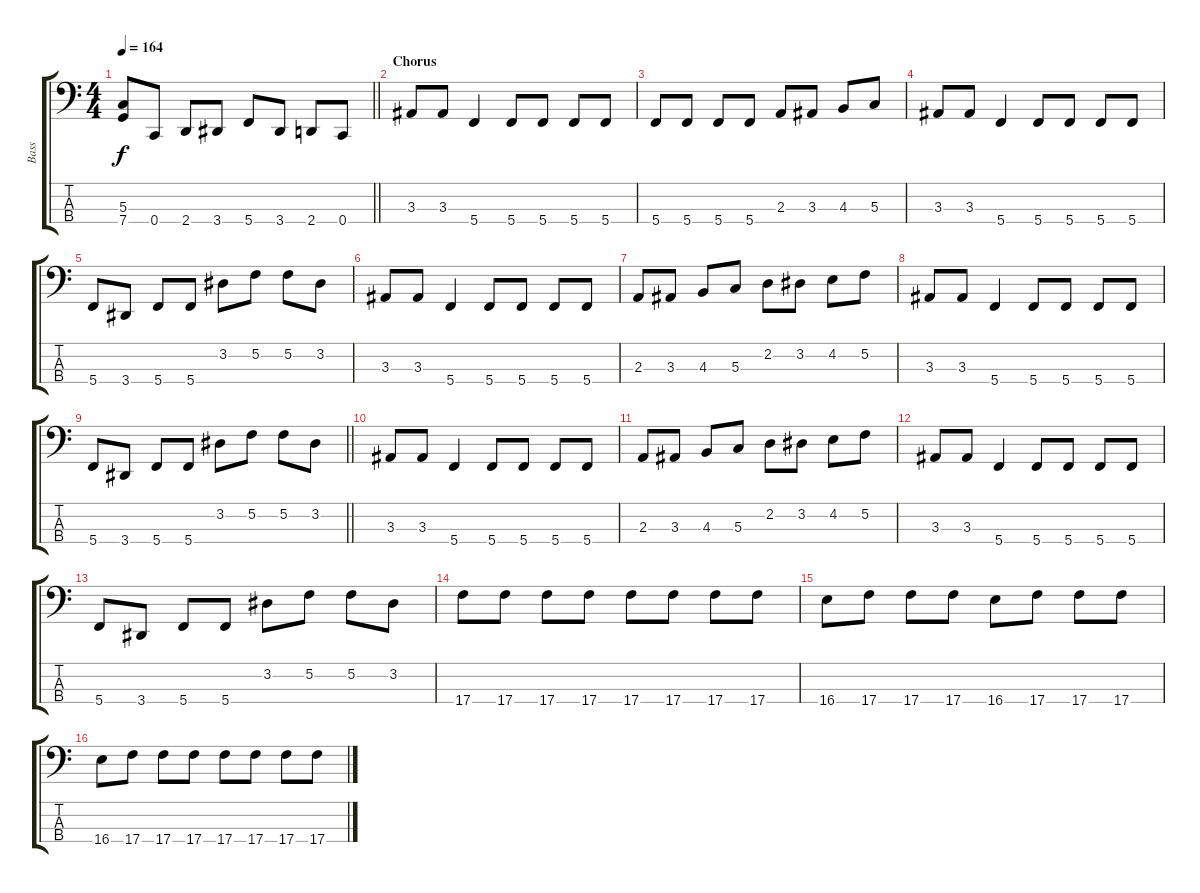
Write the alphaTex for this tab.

\track ("Bass" "Bass") {instrument electricbasspick}
\staff {score tabs}
\tuning (F2 C2 G1 C1) {hide}
\ts (4 4)
\tempo 164
\clef f4
\barLineRight lightlight
\ks c
(5.3 7.4{t}).8{dy f} 0.4.8 2.4.8 3.4.8 5.4.8 3.4.8 2.4.8 0.4.8 |
\section ("" "Chorus")
3.3.8 3.3.8 5.4.4 5.4.8 5.4.8 5.4.8 5.4.8 |
5.4.8 5.4.8 5.4.8 5.4.8 2.3.8 3.3.8 4.3.8 5.3.8 |
3.3.8 3.3.8 5.4.4 5.4.8 5.4.8 5.4.8 5.4.8 |
5.4.8 3.4.8 5.4.8 5.4.8 3.2.8 5.2.8 5.2.8 3.2.8 |
3.3.8 3.3.8 5.4.4 5.4.8 5.4.8 5.4.8 5.4.8 |
2.3.8 3.3.8 4.3.8 5.3.8 2.2.8 3.2.8 4.2.8 5.2.8 |
3.3.8 3.3.8 5.4.4 5.4.8 5.4.8 5.4.8 5.4.8 |
\barLineRight lightlight
5.4.8 3.4.8 5.4.8 5.4.8 3.2.8 5.2.8 5.2.8 3.2.8 |
3.3.8 3.3.8 5.4.4 5.4.8 5.4.8 5.4.8 5.4.8 |
2.3.8 3.3.8 4.3.8 5.3.8 2.2.8 3.2.8 4.2.8 5.2.8 |
3.3.8 3.3.8 5.4.4 5.4.8 5.4.8 5.4.8 5.4.8 |
5.4.8 3.4.8 5.4.8 5.4.8 3.2.8 5.2.8 5.2.8 3.2.8 |
17.4.8 17.4.8 17.4.8 17.4.8 17.4.8 17.4.8 17.4.8 17.4.8 |
16.4.8 17.4.8 17.4.8 17.4.8 16.4.8 17.4.8 17.4.8 17.4.8 |
16.4.8 17.4.8 17.4.8 17.4.8 17.4.8 17.4.8 17.4.8 17.4.8
